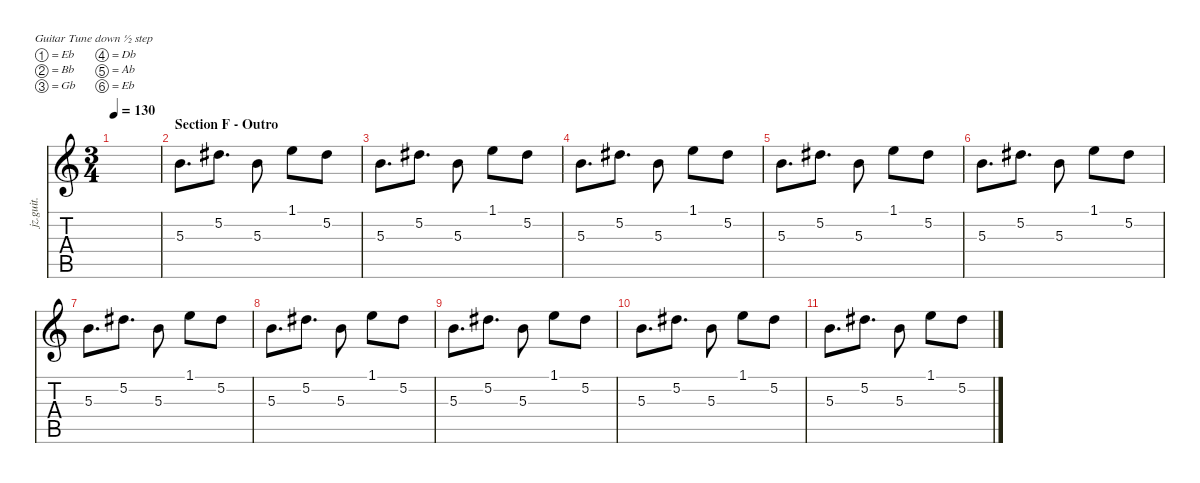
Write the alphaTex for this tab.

\defaultSystemsLayout 4
\hideDynamics
\bracketExtendMode nobrackets
\otherSystemsTrackNameOrientation horizontal
\track ("Jazz Guitar" "jz.guit.") {instrument electricguitarjazz}
\staff {score tabs}
\tuning (Eb4 Bb3 Gb3 Db3 Ab2 Eb2)
\ts (3 4)
\tempo 130
\clef g2
\ks c
|
\section ("" "Section F - Outro")
5.3.8{d beam Down} 5.2{acc #}.8{d beam Down} 5.3.8{beam Down} 1.1.8{beam Down} 5.2{acc #}.8{beam Down} |
5.3.8{d beam Down} 5.2{acc #}.8{d beam Down} 5.3.8{beam Down} 1.1.8{beam Down} 5.2{acc #}.8{beam Down} |
5.3.8{d beam Down} 5.2{acc #}.8{d beam Down} 5.3.8{beam Down} 1.1.8{beam Down} 5.2{acc #}.8{beam Down} |
5.3.8{d beam Down} 5.2{acc #}.8{d beam Down} 5.3.8{beam Down} 1.1.8{beam Down} 5.2{acc #}.8{beam Down} |
5.3.8{d beam Down} 5.2{acc #}.8{d beam Down} 5.3.8{beam Down} 1.1.8{beam Down} 5.2{acc #}.8{beam Down} |
5.3.8{d beam Down} 5.2{acc #}.8{d beam Down} 5.3.8{beam Down} 1.1.8{beam Down} 5.2{acc #}.8{beam Down} |
5.3.8{d beam Down} 5.2{acc #}.8{d beam Down} 5.3.8{beam Down} 1.1.8{beam Down} 5.2{acc #}.8{beam Down} |
5.3.8{d beam Down} 5.2{acc #}.8{d beam Down} 5.3.8{beam Down} 1.1.8{beam Down} 5.2{acc #}.8{beam Down} |
5.3.8{d beam Down} 5.2{acc #}.8{d beam Down} 5.3.8{beam Down} 1.1.8{beam Down} 5.2{acc #}.8{beam Down} |
5.3.8{d beam Down} 5.2{acc #}.8{d beam Down} 5.3.8{beam Down} 1.1.8{beam Down} 5.2{acc #}.8{beam Down}
